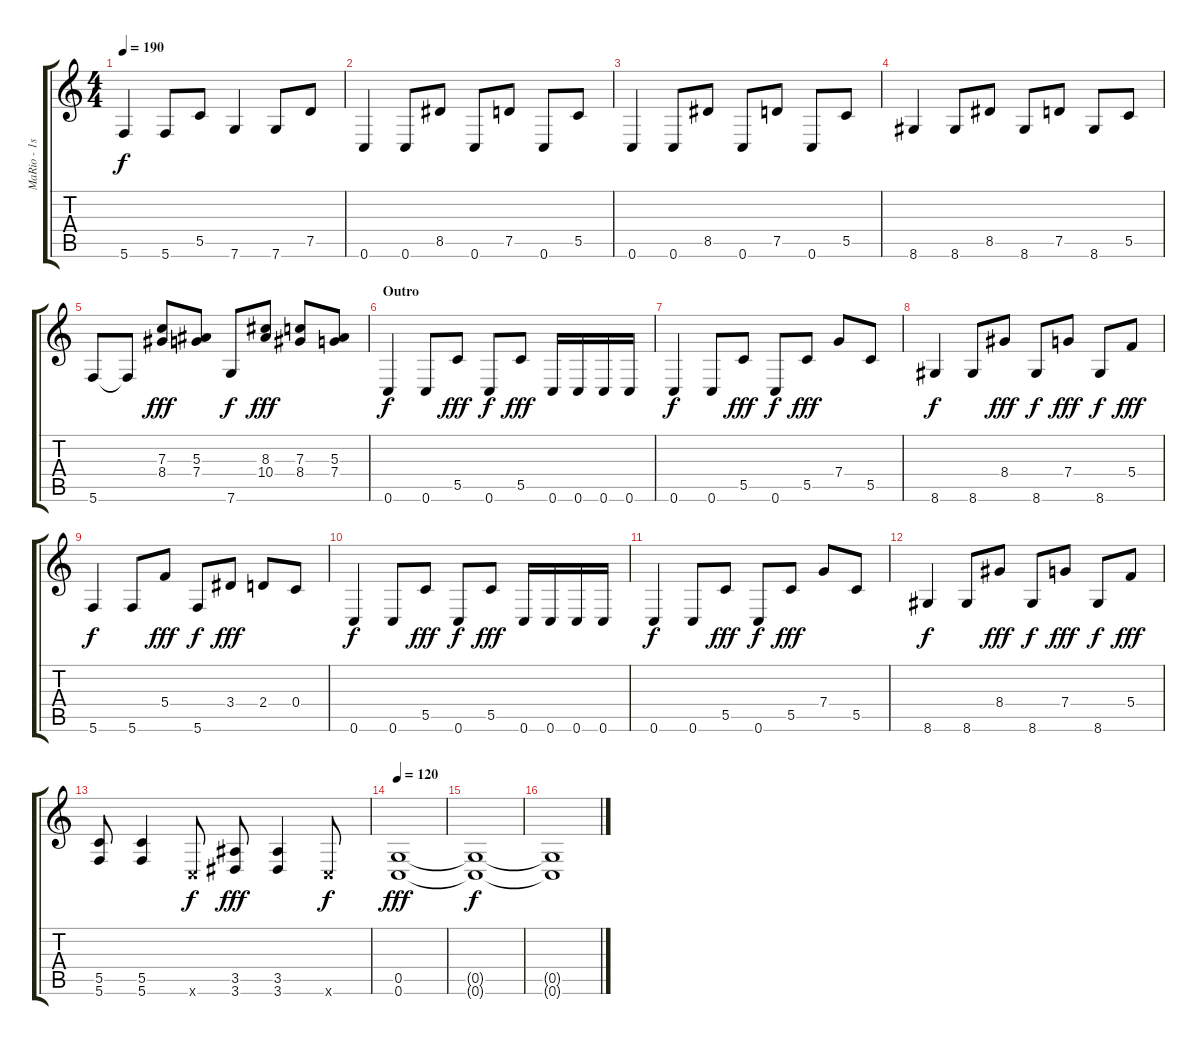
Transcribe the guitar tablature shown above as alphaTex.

\track ("MaRio - 1st Guitar" "MaRio - 1s") {instrument distortionguitar}
\staff {score tabs}
\tuning (D4 A3 F3 C3 G2 C2) {hide}
\ts (4 4)
\tempo 190
\clef g2
\ks c
5.6.4{dy f} 5.6.8 5.5.8 7.6.4 7.6.8 7.5.8 |
0.6.4 0.6.8 8.5.8 0.6.8 7.5.8 0.6.8 5.5.8 |
0.6.4 0.6.8 8.5.8 0.6.8 7.5.8 0.6.8 5.5.8 |
8.6.4 8.6.8 8.5.8 8.6.8 7.5.8 8.6.8 5.5.8 |
5.6.8 5.6{t}.8 (7.3 8.4).8{dy fff} (5.3 7.4).8 7.6.8{dy f} (8.3 10.4).8{dy fff} (7.3 8.4).8 (5.3 7.4).8 |
\section ("" "Outro")
0.6.4{dy f} 0.6.8 5.5.8{dy fff} 0.6.8{dy f} 5.5.8{dy fff} 0.6.16 0.6.16 0.6.16 0.6.16 |
0.6.4{dy f} 0.6.8 5.5.8{dy fff} 0.6.8{dy f} 5.5.8{dy fff} 7.4.8 5.5.8 |
8.6.4{dy f} 8.6.8 8.4.8{dy fff} 8.6.8{dy f} 7.4.8{dy fff} 8.6.8{dy f} 5.4.8{dy fff} |
5.6.4{dy f} 5.6.8 5.4.8{dy fff} 5.6.8{dy f} 3.4.8{dy fff} 2.4.8 0.4.8 |
0.6.4{dy f} 0.6.8 5.5.8{dy fff} 0.6.8{dy f} 5.5.8{dy fff} 0.6.16 0.6.16 0.6.16 0.6.16 |
0.6.4{dy f} 0.6.8 5.5.8{dy fff} 0.6.8{dy f} 5.5.8{dy fff} 7.4.8 5.5.8 |
8.6.4{dy f} 8.6.8 8.4.8{dy fff} 8.6.8{dy f} 7.4.8{dy fff} 8.6.8{dy f} 5.4.8{dy fff} |
(5.5 5.6).8 (5.5 5.6).4 0.6{x}.8{dy f} (3.5 3.6).8{dy fff} (3.5 3.6).4 0.6{x}.8{dy f} |
\tempo 120
(0.5 0.6).1{dy fff} |
(0.5{t} 0.6{t}).1{dy f} |
(0.5{t} 0.6{t}).1{volume 0}
